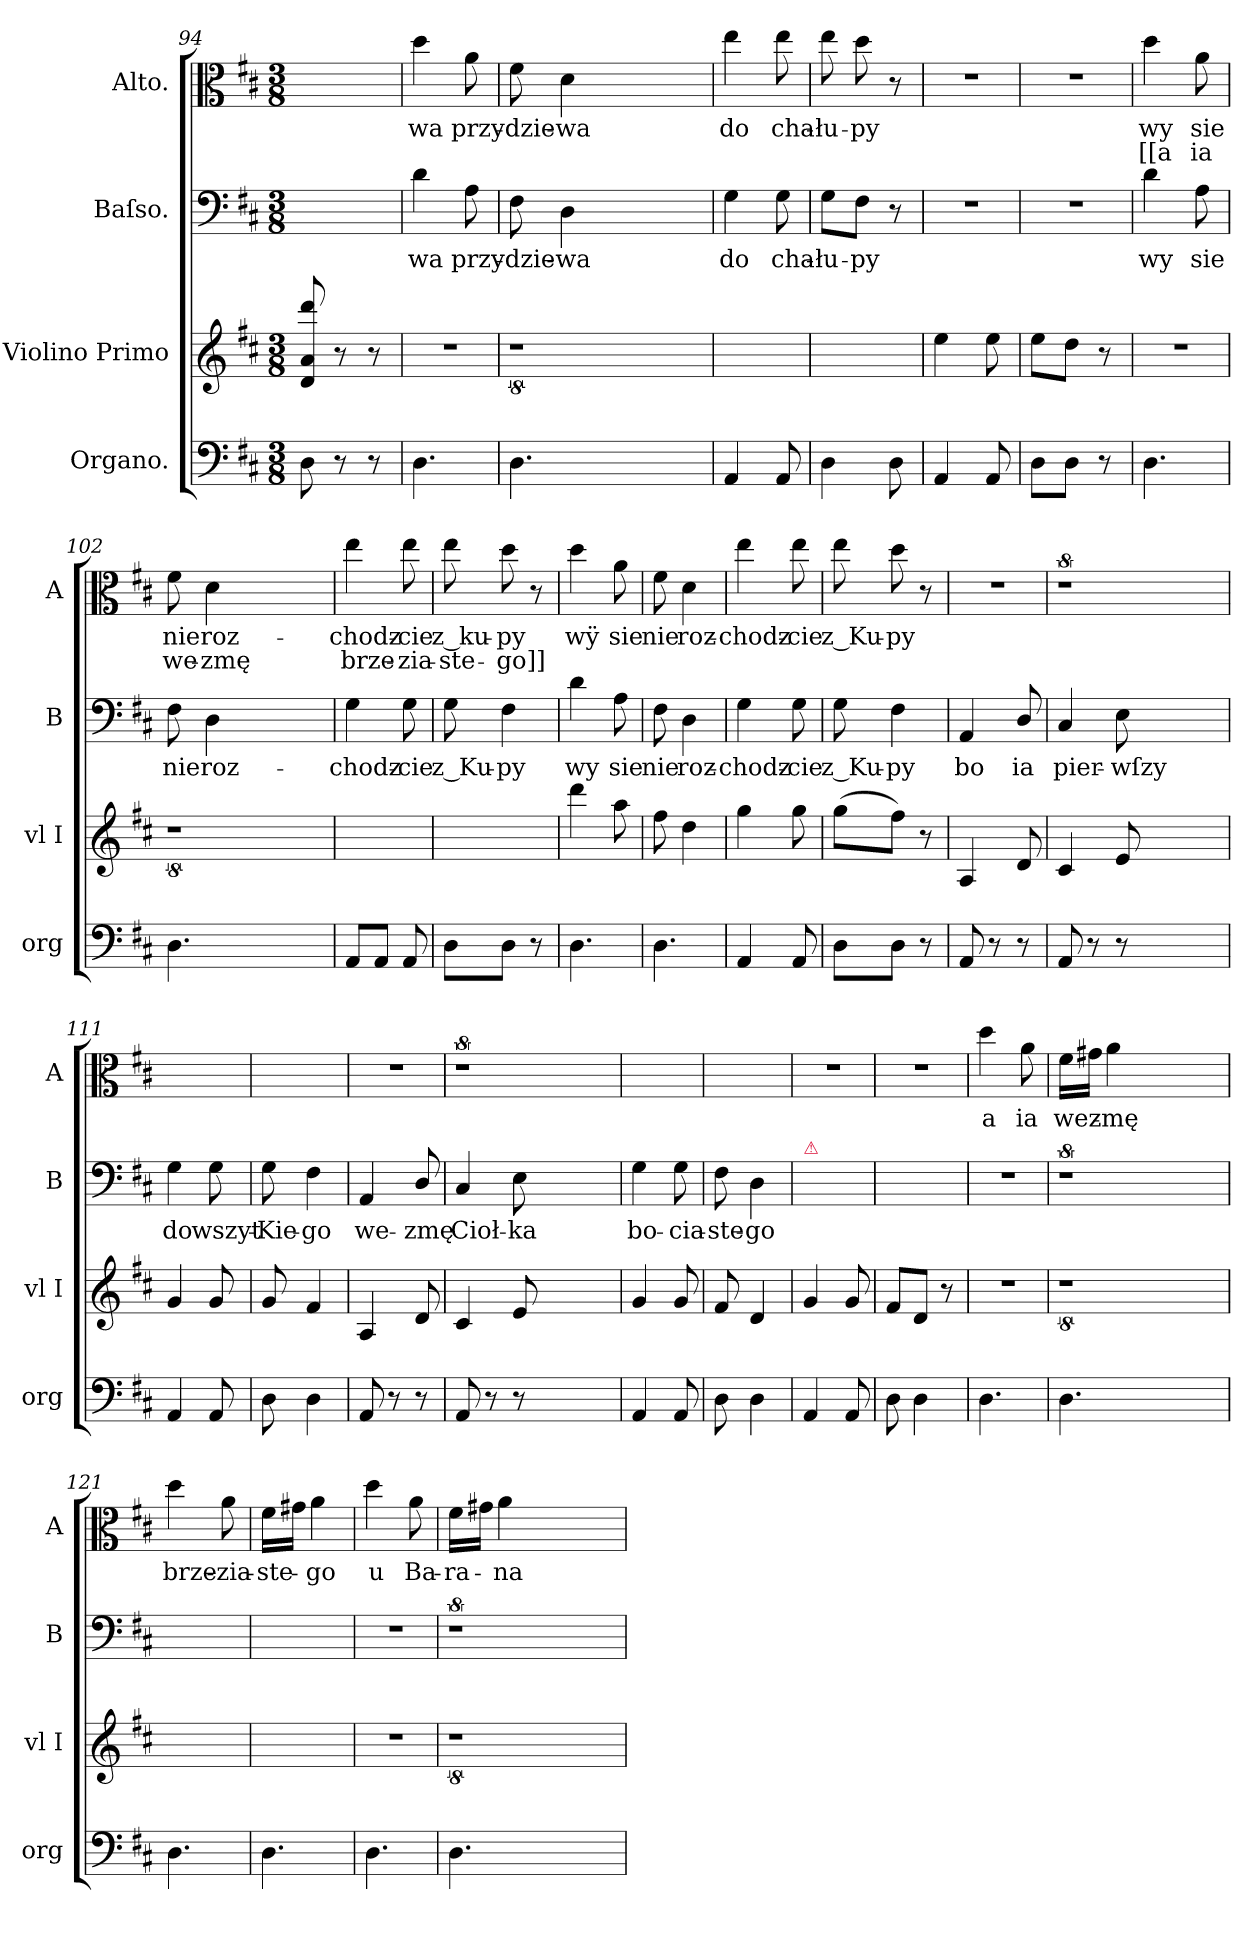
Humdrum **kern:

**kern	**kern	**kern	**text	**kern	**text	**text
*part4	*part3	*part2	*part2	*part1	*part1	*part1
*staff4	*staff3	*staff2	*staff2	*staff1	*staff1	*staff1
*I"Organo.	*I"Violino Primo	*I"Baſso.	*	*I"Alto.	*	*
*I'org	*I'vl I	*I'B	*	*I'A	*	*
*clefF4	*clefG2	*clefF4	*	*clefC3	*	*
*k[f#c#]	*k[f#c#]	*k[f#c#]	*	*k[f#c#]	*	*
*D:	*D:	*D:	*	*D:	*	*
*M3/8	*M3/8	*M3/8	*	*M3/8	*	*
=94	=94	=94	=94	=94	=94	=94
8D\	8d/ 8a/ 8ddd/	4.ryy	.	4.ryy	.	.
8r	8r	.	.	.	.	.
8r	8r	.	.	.	.	.
=95	=95	=95	=95	=95	=95	=95
4.D\	4.r	4d\	wa	4dd\	wa	.
.	.	8A\	przy-	8a\	przy-	.
=96	=96	=96	=96	=96	=96	=96
4.D\	8%9r	8F#\	-dzie-	8f#\	-dzie-	.
.	.	4D\	-wa	4d\	-wa	.
2.ryy	.	2.ryy	.	2.ryy	.	.
=97	=97	=97	=97	=97	=97	=97
4AA/	4.ryy	4G\	do	4ee\	do	.
8AA/	.	8G\	cha-	8ee\	cha-	.
=98	=98	=98	=98	=98	=98	=98
4D\	4.ryy	8G\L	-łu-	8ee\	-łu-	.
.	.	8F#\J	-py	8dd\	-py	.
8D\	.	8r	.	8r	.	.
=99	=99	=99	=99	=99	=99	=99
4AA/	4ee\	4.r	.	4.r	.	.
8AA/	8ee\	.	.	.	.	.
=100	=100	=100	=100	=100	=100	=100
8D\L	8ee\L	4.r	.	4.r	.	.
8D\J	8dd\J	.	.	.	.	.
8r	8r	.	.	.	.	.
=101	=101	=101	=101	=101	=101	=101
4.D\	4.r	4d\	wy	4dd\	wy	[[a
.	.	8A\	sie	8a\	sie	ia
=102	=102	=102	=102	=102	=102	=102
4.D\	8%9r	8F#\	nie	8f#\	nie	we-
.	.	4D\	roz-	4d\	roz-	-zmę
2.ryy	.	2.ryy	.	2.ryy	.	.
=103	=103	=103	=103	=103	=103	=103
8AA/L	4.ryy	4G\	-chodz-	4ee\	-chodz-	brze-
8AA/J	.	.	.	.	.	.
8AA/	.	8G\	-cie	8ee\	-cie	-zia-
=104	=104	=104	=104	=104	=104	=104
8D\L	4.ryy	8G\	z_Ku-	8ee\	z_ku-	-ste-
8D\J	.	4F#\	-py	8dd\	-py	-go]]
8r	.	.	.	8r	.	.
=105	=105	=105	=105	=105	=105	=105
4.D\	4ddd\	4d\	wy	4dd\	wÿ	.
.	8aa\	8A\	sie	8a\	sie	.
=106	=106	=106	=106	=106	=106	=106
4.D\	8ff#\	8F#\	nie	8f#\	nie	.
.	4dd\	4D\	roz-	4d\	roz-	.
=107	=107	=107	=107	=107	=107	=107
4AA/	4gg\	4G\	-chodz-	4ee\	-chodz-	.
8AA/	8gg\	8G\	-cie	8ee\	-cie	.
=108	=108	=108	=108	=108	=108	=108
8D\L	(8gg\L	8G\	z_Ku-	8ee\	z_Ku-	.
8D\J	8ff#\J)	4F#\	-py	8dd\	-py	.
8r	8r	.	.	8r	.	.
=109	=109	=109	=109	=109	=109	=109
8AA/	4A/	4AA/	bo	4.r	.	.
8r	.	.	.	.	.	.
8r	8d/	8D/	ia	.	.	.
=110	=110	=110	=110	=110	=110	=110
8AA/	4c#/	4C#/	pier-	8%9r	.	.
8r	.	.	.	.	.	.
8r	8e/	8E\	-wſzy	.	.	.
2.ryy	2.ryy	2.ryy	.	.	.	.
=111	=111	=111	=111	=111	=111	=111
4AA/	4g/	4G\	do	4.ryy	.	.
8AA/	8g/	8G\	wszyt-	.	.	.
=112	=112	=112	=112	=112	=112	=112
8D\	8g/	8G\	-Kie-	4.ryy	.	.
4D\	4f#/	4F#\	-go	.	.	.
=113	=113	=113	=113	=113	=113	=113
8AA/	4A/	4AA/	we-	4.r	.	.
8r	.	.	.	.	.	.
8r	8d/	8D/	-zmę	.	.	.
=114	=114	=114	=114	=114	=114	=114
8AA/	4c#/	4C#/	Cioł-	8%9r	.	.
8r	.	.	.	.	.	.
8r	8e/	8E\	-ka	.	.	.
2.ryy	2.ryy	2.ryy	.	.	.	.
=115	=115	=115	=115	=115	=115	=115
4AA/	4g/	4G\	bo-	4.ryy	.	.
8AA/	8g/	8G\	-cia-	.	.	.
=116	=116	=116	=116	=116	=116	=116
8D\	8f#/	8F#\	-ste-	4.ryy	.	.
4D\	4d/	4D\	-go	.	.	.
=117	=117	=117	=117	=117	=117	=117
!	!	!LO:TX:a:color=crimson:t=⚠	!	!	!	!
4AA/	4g/	4G\yy	bo-	4.r	.	.
8AA/	8g/	8G\yy	-cia-	.	.	.
=118	=118	=118	=118	=118	=118	=118
8D\	8f#/L	8F#\yy	-ste-	4.r	.	.
4D\	8d/J	4D\yy	-go	.	.	.
.	8r	.	.	.	.	.
=119	=119	=119	=119	=119	=119	=119
4.D\	4.r	4.r	.	4dd\	a	.
.	.	.	.	8a\	ia	.
=120	=120	=120	=120	=120	=120	=120
4.D\	8%9r	8%9r	.	16f#\LL	wez-	.
.	.	.	.	16g#X\JJ	.	.
.	.	.	.	4a\	-mę	.
2.ryy	.	.	.	2.ryy	.	.
=121	=121	=121	=121	=121	=121	=121
4.D\	4.ryy	4.ryy	.	4dd\	brze-	.
.	.	.	.	8a\	-zia-	.
=122	=122	=122	=122	=122	=122	=122
4.D\	4.ryy	4.ryy	.	16f#\LL	-ste-	.
.	.	.	.	16g#X\JJ	.	.
.	.	.	.	4a\	-go	.
=123	=123	=123	=123	=123	=123	=123
4.D\	4.r	4.r	.	4dd\	u	.
.	.	.	.	8a\	Ba-	.
=124	=124	=124	=124	=124	=124	=124
4.D\	8%9r	8%9r	.	16f#\LL	-ra-	.
.	.	.	.	16g#X\JJ	.	.
.	.	.	.	4a\	-na	.
2.ryy	.	.	.	2.ryy	.	.
=	=	=	=	=	=	=
*-	*-	*-	*-	*-	*-	*-
